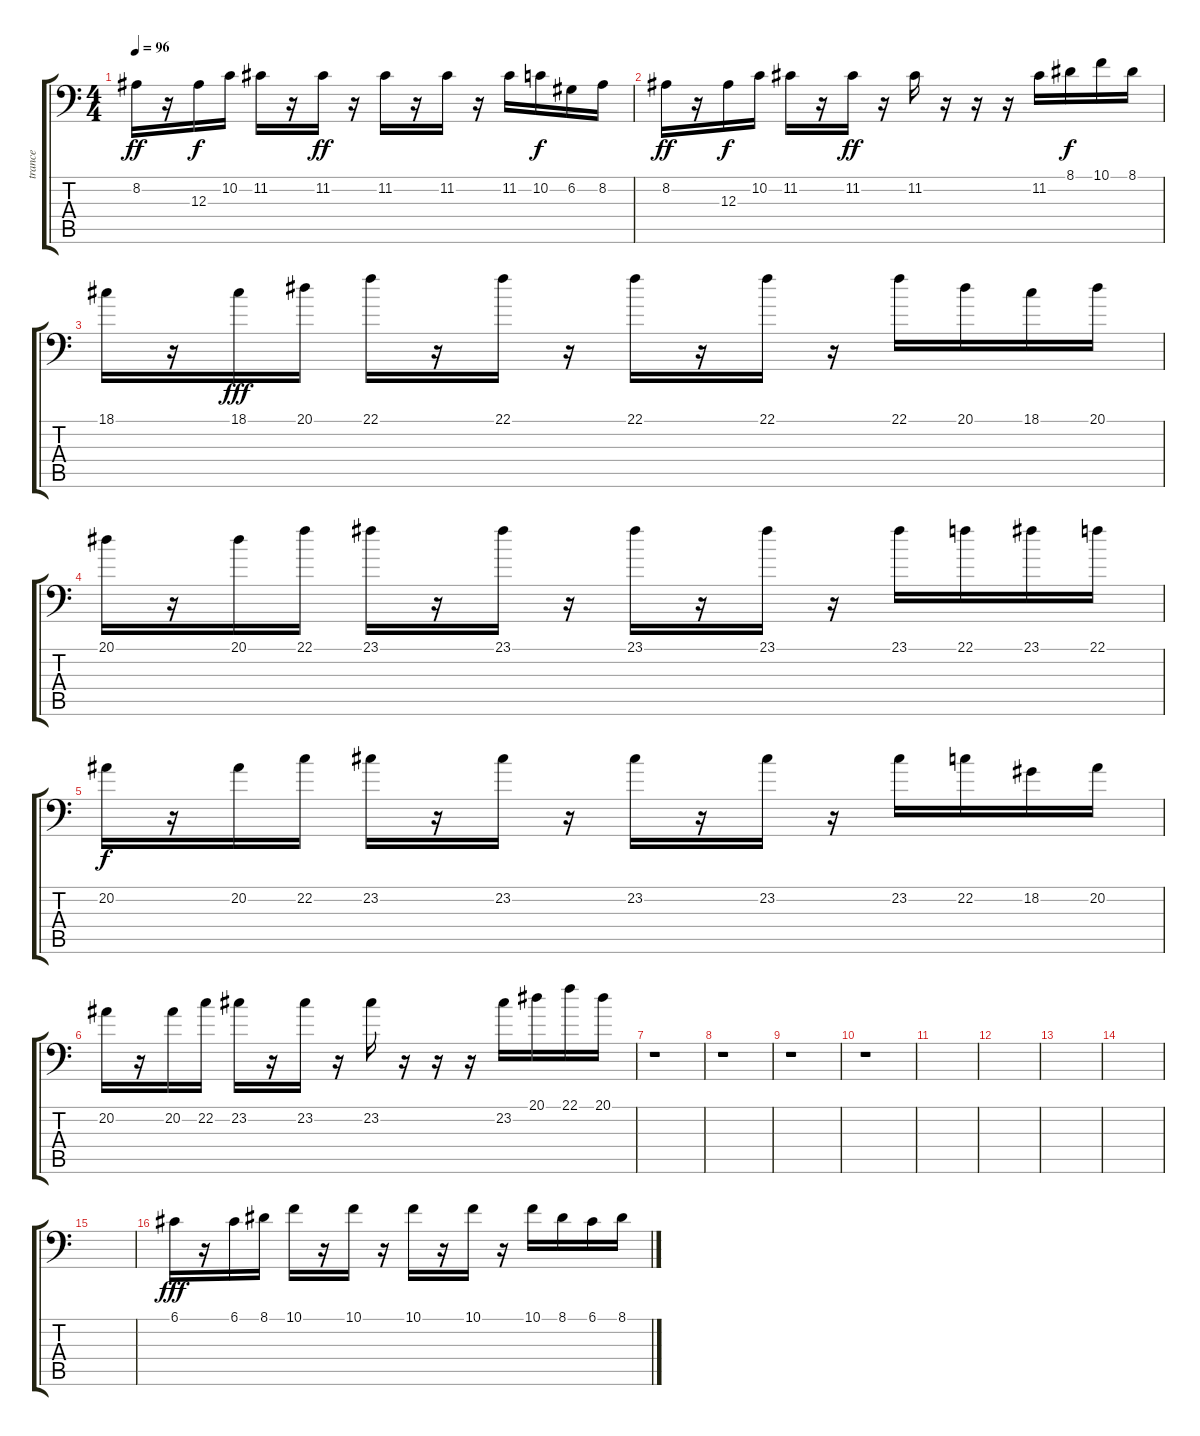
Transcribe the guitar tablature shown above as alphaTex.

\track ("trance" "trance") {instrument lead2sawtooth}
\staff {score tabs}
\tuning (G3 D3 Bb2 F2 C2 F1) {hide}
\ts (4 4)
\tempo 96
\clef f4
\ks c
8.2.16{dy ff balance 8} r.16 12.3.16{dy f} 10.2.16 11.2.16 r.16 11.2.16{dy ff balance 1} r.16 11.2.16{balance 15} r.16 11.2.16{balance 1} r.16 11.2.16{balance 8} 10.2.16{dy f} 6.2.16 8.2.16 |
8.2.16{dy ff balance 8} r.16 12.3.16{dy f} 10.2.16 11.2.16 r.16 11.2.16{dy ff balance 1} r.16 11.2.16{balance 15} r.16 r.16 r.16 11.2.16{balance 8} 8.1.16{dy f} 10.1.16 8.1.16 |
18.1.16 r.16 18.1.16{dy fff} 20.1.16 22.1.16 r.16 22.1.16 r.16 22.1.16 r.16 22.1.16 r.16 22.1.16 20.1.16 18.1.16 20.1.16 |
20.1.16 r.16 20.1.16 22.1.16 23.1.16 r.16 23.1.16 r.16 23.1.16 r.16 23.1.16 r.16 23.1.16 22.1.16 23.1.16 22.1.16 |
20.2.16{dy f} r.16 20.2.16 22.2.16 23.2.16 r.16 23.2.16 r.16 23.2.16 r.16 23.2.16 r.16 23.2.16 22.2.16 18.2.16 20.2.16 |
20.2.16 r.16 20.2.16 22.2.16 23.2.16 r.16 23.2.16 r.16 23.2.16 r.16 r.16 r.16 23.2.16 20.1.16 22.1.16 20.1.16 |
r.1 |
r.1 |
r.1 |
r.1 |
|
|
|
|
|
6.1.16{dy fff balance 8} r.16 6.1.16 8.1.16 10.1.16 r.16 10.1.16{balance 1} r.16 10.1.16{balance 15} r.16 10.1.16{balance 1} r.16 10.1.16{balance 8} 8.1.16 6.1.16 8.1.16
